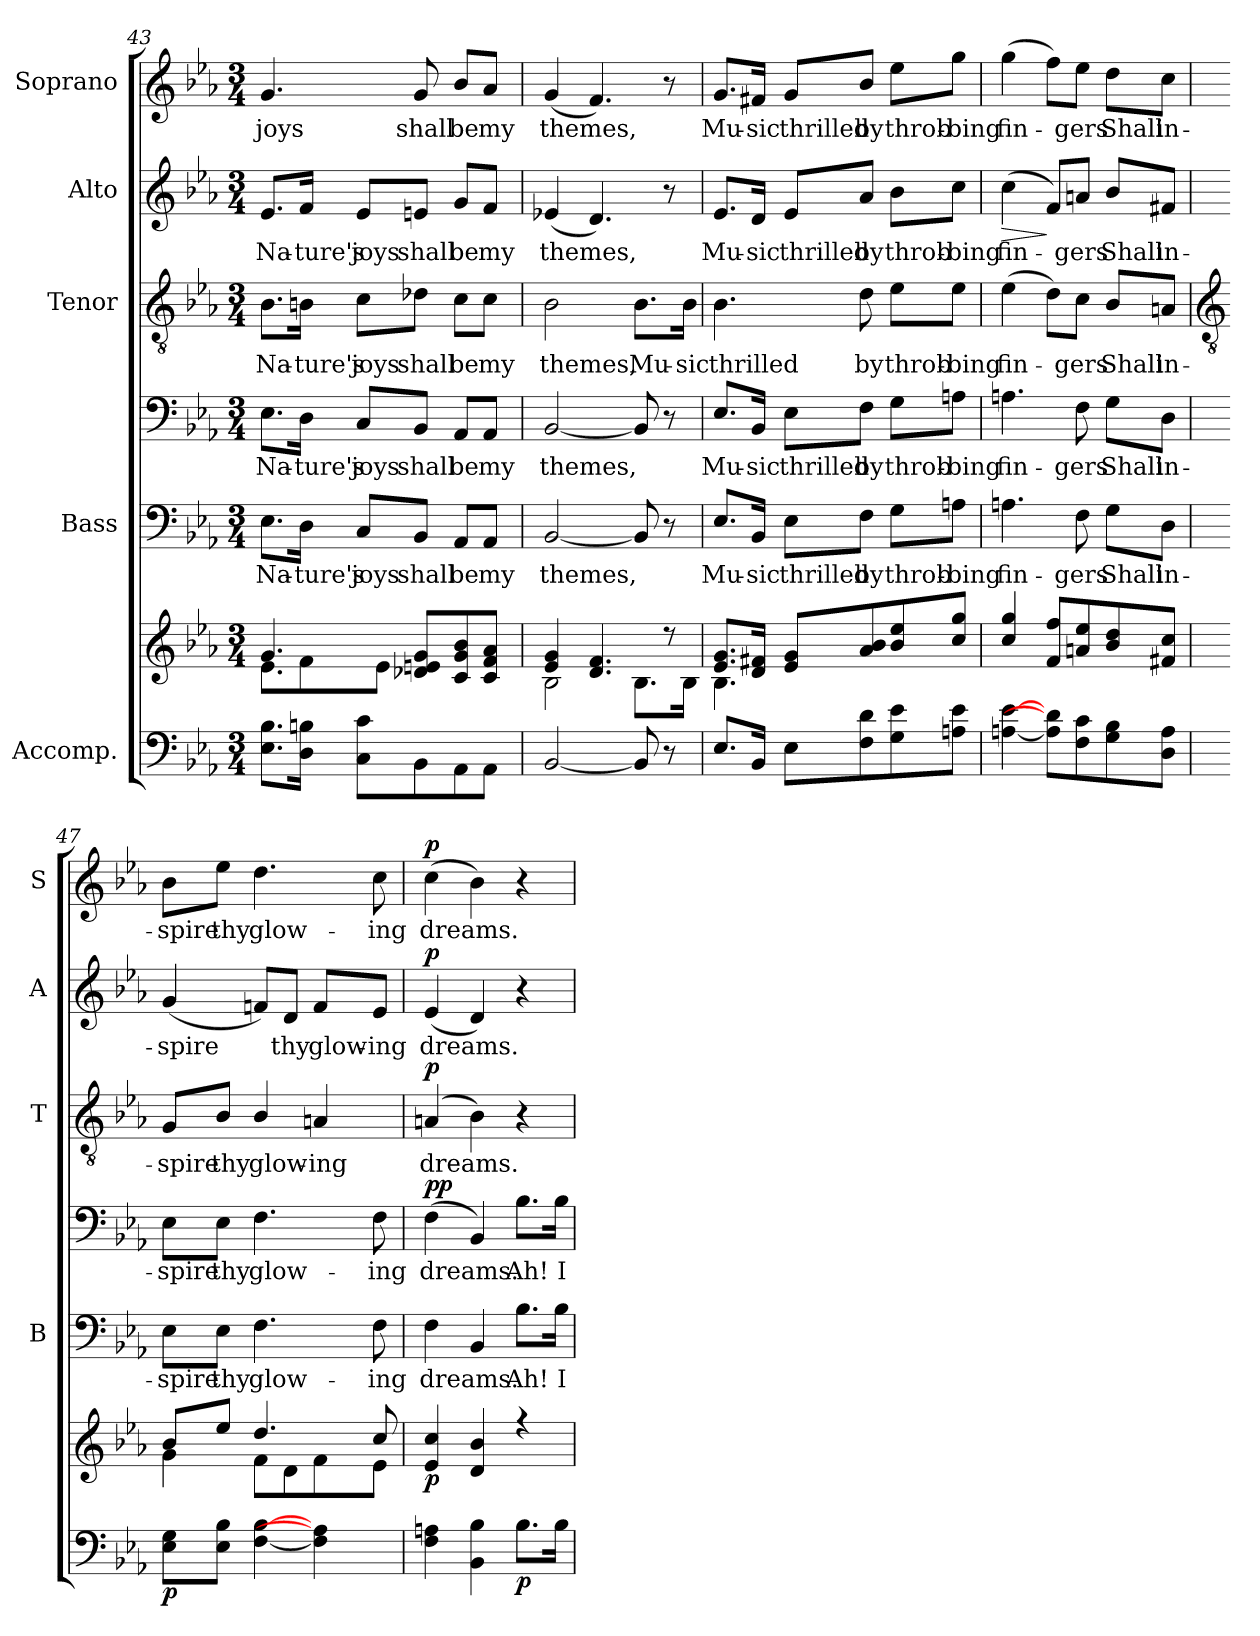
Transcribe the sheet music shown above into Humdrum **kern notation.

**kern	**kern	**dynam	**kern	**text	**kern	**text	**dynam	**kern	**text	**dynam	**kern	**text	**dynam	**kern	**text	**dynam
*part5	*part5	*part5	*part4	*part4	*part4	*part4	*part4	*part3	*part3	*part3	*part2	*part2	*part2	*part1	*part1	*part1
*staff7	*staff6	*staff6/7	*staff5	*staff5	*staff4	*staff4	*staff4/5	*staff3	*staff3	*staff3	*staff2	*staff2	*staff2	*staff1	*staff1	*staff1
*I"Accomp.	*	*	*I"Bass	*	*	*	*	*I"Tenor	*	*	*I"Alto	*	*	*I"Soprano	*	*
*	*	*	*I'B	*	*	*	*	*I'T	*	*	*I'A	*	*	*I'S	*	*
!!LO:LB:g=z
*clefF4	*clefG2	*	*	*	*clefF4	*	*	*clefGv2	*	*	*clefG2	*	*	*clefG2	*	*
*k[b-e-a-]	*k[b-e-a-]	*	*k[b-e-a-]	*	*k[b-e-a-]	*	*	*k[b-e-a-]	*	*	*k[b-e-a-]	*	*	*k[b-e-a-]	*	*
*E-:	*E-:	*	*E-:	*	*E-:	*	*	*E-:	*	*	*E-:	*	*	*E-:	*	*
*M3/4	*M3/4	*	*M3/4	*	*M3/4	*	*	*M3/4	*	*	*M3/4	*	*	*M3/4	*	*
=43	=43	=43	=43	=43	=43	=43	=43	=43	=43	=43	=43	=43	=43	=43	=43	=43
*	*^	*	*	*	*	*	*	*	*	*	*	*	*	*	*	*
!	!	!	!	!	!LO:LY:b	!	!LO:LY:b	!	!	!LO:LY:b	!	!	!LO:LY:b	!	!	!LO:LY:b	!
8.E- 8.B-L	4.g	8.e-\L	.	8.E-\L	Na-	8.E-\L	Na-	.	8.B-\L	Na-	.	8.e-/L	Na-	.	4.g	joys	.
!	!	!	!	!	!LO:LY:b	!	!LO:LY:b	!	!	!LO:LY:b	!	!	!LO:LY:b	!	!	!	!
16D 16BnJ	.	8f\	.	16D\Jk	-ture's	16D\Jk	-ture's	.	16Bn\Jk	-ture's	.	16f/Jk	-ture's	.	.	.	.
!	!	!	!	!	!LO:LY:b	!	!LO:LY:b	!	!	!LO:LY:b	!	!	!LO:LY:b	!	!	!	!
8C 8cL	.	.	.	8C/L	joys	8C/L	joys	.	8c\L	joys	.	8e-/L	joys	.	.	.	.
.	.	8e-\J	.	.	.	.	.	.	.	.	.	.	.	.	.	.	.
!	!	!	!	!	!LO:LY:b	!	!LO:LY:b	!	!	!LO:LY:b	!	!	!LO:LY:b	!	!	!LO:LY:b	!
8BB-	8d-X 8en 8gL	.	.	8BB-/J	shall	8BB-/J	shall	.	8d-X\J	shall	.	8en/J	shall	.	8g	shall	.
.	.	4ryy	.	.	.	.	.	.	.	.	.	.	.	.	.	.	.
!	!	!	!	!	!LO:LY:b	!	!LO:LY:b	!	!	!LO:LY:b	!	!	!LO:LY:b	!	!	!LO:LY:b	!
8AA-	8c/ 8g/ 8b-/	.	.	8AA-/L	be	8AA-/L	be	.	8c\L	be	.	8g/L	be	.	8b-/L	be	.
!	!	!	!	!	!LO:LY:b	!	!LO:LY:b	!	!	!LO:LY:b	!	!	!LO:LY:b	!	!	!LO:LY:b	!
8AA-J	8c 8f 8a-J	.	.	8AA-/J	my	8AA-/J	my	.	8c\J	my	.	8f/J	my	.	8a-/J	my	.
.	.	16ryy	.	.	.	.	.	.	.	.	.	.	.	.	.	.	.
=44	=44	=44	=44	=44	=44	=44	=44	=44	=44	=44	=44	=44	=44	=44	=44	=44	=44
!	!	!	!	!	!LO:LY:b	!	!LO:LY:b	!	!	!LO:LY:b	!	!	!LO:LY:b	!	!	!LO:LY:b	!
[2BB-	4e- 4g	2B-\	.	[2BB-	themes,	[2BB-	themes,	.	2B-	themes,	.	(<4e-X	themes,	.	(<4g	themes,	.
.	4.d 4.f	.	.	.	.	.	.	.	.	.	.	4.d)	.	.	4.f)	.	.
!	!	!	!	!	!	!	!	!	!	!LO:LY:b	!	!	!	!	!	!	!
8BB-]	.	8.B-\L	.	8BB-]	.	8BB-]	.	.	8.B-\L	Mu-	.	.	.	.	.	.	.
8r	8r	.	.	8r	.	8r	.	.	.	.	.	8r	.	.	8r	.	.
!	!	!	!	!	!	!	!	!	!	!LO:LY:b	!	!	!	!	!	!	!
.	.	16B-\J	.	.	.	.	.	.	16B-\Jk	-sic	.	.	.	.	.	.	.
=45	=45	=45	=45	=45	=45	=45	=45	=45	=45	=45	=45	=45	=45	=45	=45	=45	=45
!	!	!	!	!	!LO:LY:b	!	!LO:LY:b	!	!	!LO:LY:b	!	!	!LO:LY:b	!	!	!LO:LY:b	!
8.E-L	8.e-/ 8.g/L	4.B-\	.	8.E-/L	Mu-	8.E-/L	Mu-	.	4.B-	thrilled	.	8.e-/L	Mu-	.	8.g/L	Mu-	.
!	!	!	!	!	!LO:LY:b	!	!LO:LY:b	!	!	!	!	!	!LO:LY:b	!	!	!LO:LY:b	!
16BB-J	16d/ 16f#X/J	.	.	16BB-/Jk	-sic	16BB-/Jk	-sic	.	.	.	.	16d/Jk	-sic	.	16f#X/Jk	-sic	.
!	!	!	!	!	!LO:LY:b	!	!LO:LY:b	!	!	!	!	!	!LO:LY:b	!	!	!LO:LY:b	!
8E-L	8e-/ 8g/L	.	.	8E-\L	thrilled	8E-\L	thrilled	.	.	.	.	8e-/L	thrilled	.	8g/L	thrilled	.
!	!	!	!	!	!LO:LY:b	!	!LO:LY:b	!	!	!LO:LY:b	!	!	!LO:LY:b	!	!	!LO:LY:b	!
8F 8d	8a-/ 8b-/	4.ryy	.	8F\J	by	8F\J	by	.	8d	by	.	8a-/J	by	.	8b-/J	by	.
!	!	!	!	!	!LO:LY:b	!	!LO:LY:b	!	!	!LO:LY:b	!	!	!LO:LY:b	!	!	!LO:LY:b	!
8G 8e-	8b-/ 8ee-/	.	.	8G\L	throb-	8G\L	throb-	.	8e-\L	throb-	.	8b-\L	throb-	.	8ee-\L	throb-	.
!	!	!	!	!	!LO:LY:b	!	!LO:LY:b	!	!	!LO:LY:b	!	!	!LO:LY:b	!	!	!LO:LY:b	!
8An 8e-J	8cc/ 8gg/J	.	.	8An\J	-bing	8An\J	-bing	.	8e-\J	-bing	.	8cc\J	-bing	.	8gg\J	-bing	.
=46	=46	=46	=46	=46	=46	=46	=46	=46	=46	=46	=46	=46	=46	=46	=46	=46	=46
!	!	!LO:N:vis=1	!	!	!LO:LY:b	!	!LO:LY:b	!	!	!LO:LY:b	!	!	!LO:LY:b	!LO:HP:b	!	!LO:LY:b	!
[4An [4e-	4cc 4gg	2.ryy	.	4.An	fin-	4.An	fin-	.	(>4e-	fin-	.	(<4cc	fin-	>	(>4gg	fin-	.
8A] 8d]L	8f 8ffL	.	.	.	.	.	.	.	8d\L)	.	.	8f/L)	.	]	8ff\L)	.	.
!	!	!	!	!	!LO:LY:b	!	!LO:LY:b	!	!	!LO:LY:b	!	!	!LO:LY:b	!	!	!LO:LY:b	!
8F 8c	8an 8ee-	.	.	8F	-gers	8F	-gers	.	8c\J	gers	.	8an/J	gers	.	8ee-\J	gers	.
!	!	!	!	!	!LO:LY:b	!	!LO:LY:b	!	!	!LO:LY:b	!	!	!LO:LY:b	!	!	!LO:LY:b	!
8G 8B-	8b- 8dd	.	.	8G\L	Shall	8G\L	Shall	.	8B-/L	Shall	.	8b-/L	Shall	.	8dd\L	Shall	.
!	!	!	!	!	!LO:LY:b	!	!LO:LY:b	!	!	!LO:LY:b	!	!	!LO:LY:b	!	!	!LO:LY:b	!
8D 8AJ	8f#X 8ccJ	.	.	8D\J	in-	8D\J	in-	.	8An/J	in-	.	8f#X/J	in-	.	8cc\J	in-	.
!!LO:LB:g=z
=47	=47	=47	=47	=47	=47	=47	=47	=47	=47	=47	=47	=47	=47	=47	=47	=47	=47
*	*	*	*	*	*	*	*	*	*clefGv2	*	*	*	*	*	*	*	*
!	!	!	!LO:DY:b=2	!	!LO:LY:b	!	!LO:LY:b	!	!	!LO:LY:b	!	!	!LO:LY:b	!	!	!LO:LY:b	!
8E- 8GL	8b-/L	4g\	p	8E-\L	-spire	8E-\L	-spire	.	8G/L	-spire	.	(<4g	-spire	.	8b-\L	-spire	.
!	!	!	!	!	!LO:LY:b	!	!LO:LY:b	!	!	!LO:LY:b	!	!	!	!	!	!LO:LY:b	!
8E- 8B-J	8ee-/J	.	.	8E-\J	thy	8E-\J	thy	.	8B-/J	thy	.	.	.	.	8ee-\J	thy	.
!	!	!	!	!	!LO:LY:b	!	!LO:LY:b	!	!	!LO:LY:b	!	!	!	!	!	!LO:LY:b	!
[4F [4B-	4.dd/	8f\L	.	4.F	glow-	4.F	glow-	.	4B-/	glow-	.	8fn/L)	.	.	4.dd	glow-	.
!	!	!	!	!	!	!	!	!	!	!	!	!	!LO:LY:b	!	!	!	!
.	.	8d\	.	.	.	.	.	.	.	.	.	8d/J	thy	.	.	.	.
!	!	!	!	!	!	!	!	!	!	!LO:LY:b	!	!	!LO:LY:b	!	!	!	!
4F] 4A]	.	8f\	.	.	.	.	.	.	4An	-ing	.	8f/L	glow-	.	.	.	.
!	!	!	!	!	!LO:LY:b	!	!LO:LY:b	!	!	!	!	!	!LO:LY:b	!	!	!LO:LY:b	!
.	8cc/	8e-\J	.	8F	-ing	8F	-ing	.	.	.	.	8e-/J	-ing	.	8cc	-ing	.
=48	=48	=48	=48	=48	=48	=48	=48	=48	=48	=48	=48	=48	=48	=48	=48	=48	=48
!	!	!LO:N:vis=1	!LO:DY:b	!	!LO:LY:b	!	!LO:LY:b	!LO:DY:b=2	!	!LO:LY:b	!	!	!LO:LY:b	!	!	!LO:LY:b	!
!	!	!	!	!	!	!	!	!LO:DY:n=1:b	!	!	!LO:DY:b	!	!	!LO:DY:b	!	!	!LO:DY:b
4F 4An	4e- 4cc	2.ryy	p	4F	dreams.	(<4F	dreams.	p p	(<4An	dreams.	p	(<4e-	dreams.	p	(>4cc	dreams.	p
4BB- 4B-	4d 4b-	.	.	4BB-	.	4BB-)	.	.	4B-)	.	.	4d)	.	.	4b-)	.	.
!	!	!	!LO:DY:b=2	!	!LO:LY:b	!	!LO:LY:b	!	!	!	!	!	!	!	!	!	!
8.B-L	4r	.	p	8.B-\L	Ah!	8.B-\L	Ah!	.	4r	.	.	4r	.	.	4r	.	.
!	!	!	!	!	!LO:LY:b	!	!LO:LY:b	!	!	!	!	!	!	!	!	!	!
16B-J	.	.	.	16B-\Jk	I	16B-\Jk	I	.	.	.	.	.	.	.	.	.	.
*	*v	*v	*	*	*	*	*	*	*	*	*	*	*	*	*	*	*
=	=	=	=	=	=	=	=	=	=	=	=	=	=	=	=	=
*-	*-	*-	*-	*-	*-	*-	*-	*-	*-	*-	*-	*-	*-	*-	*-	*-
